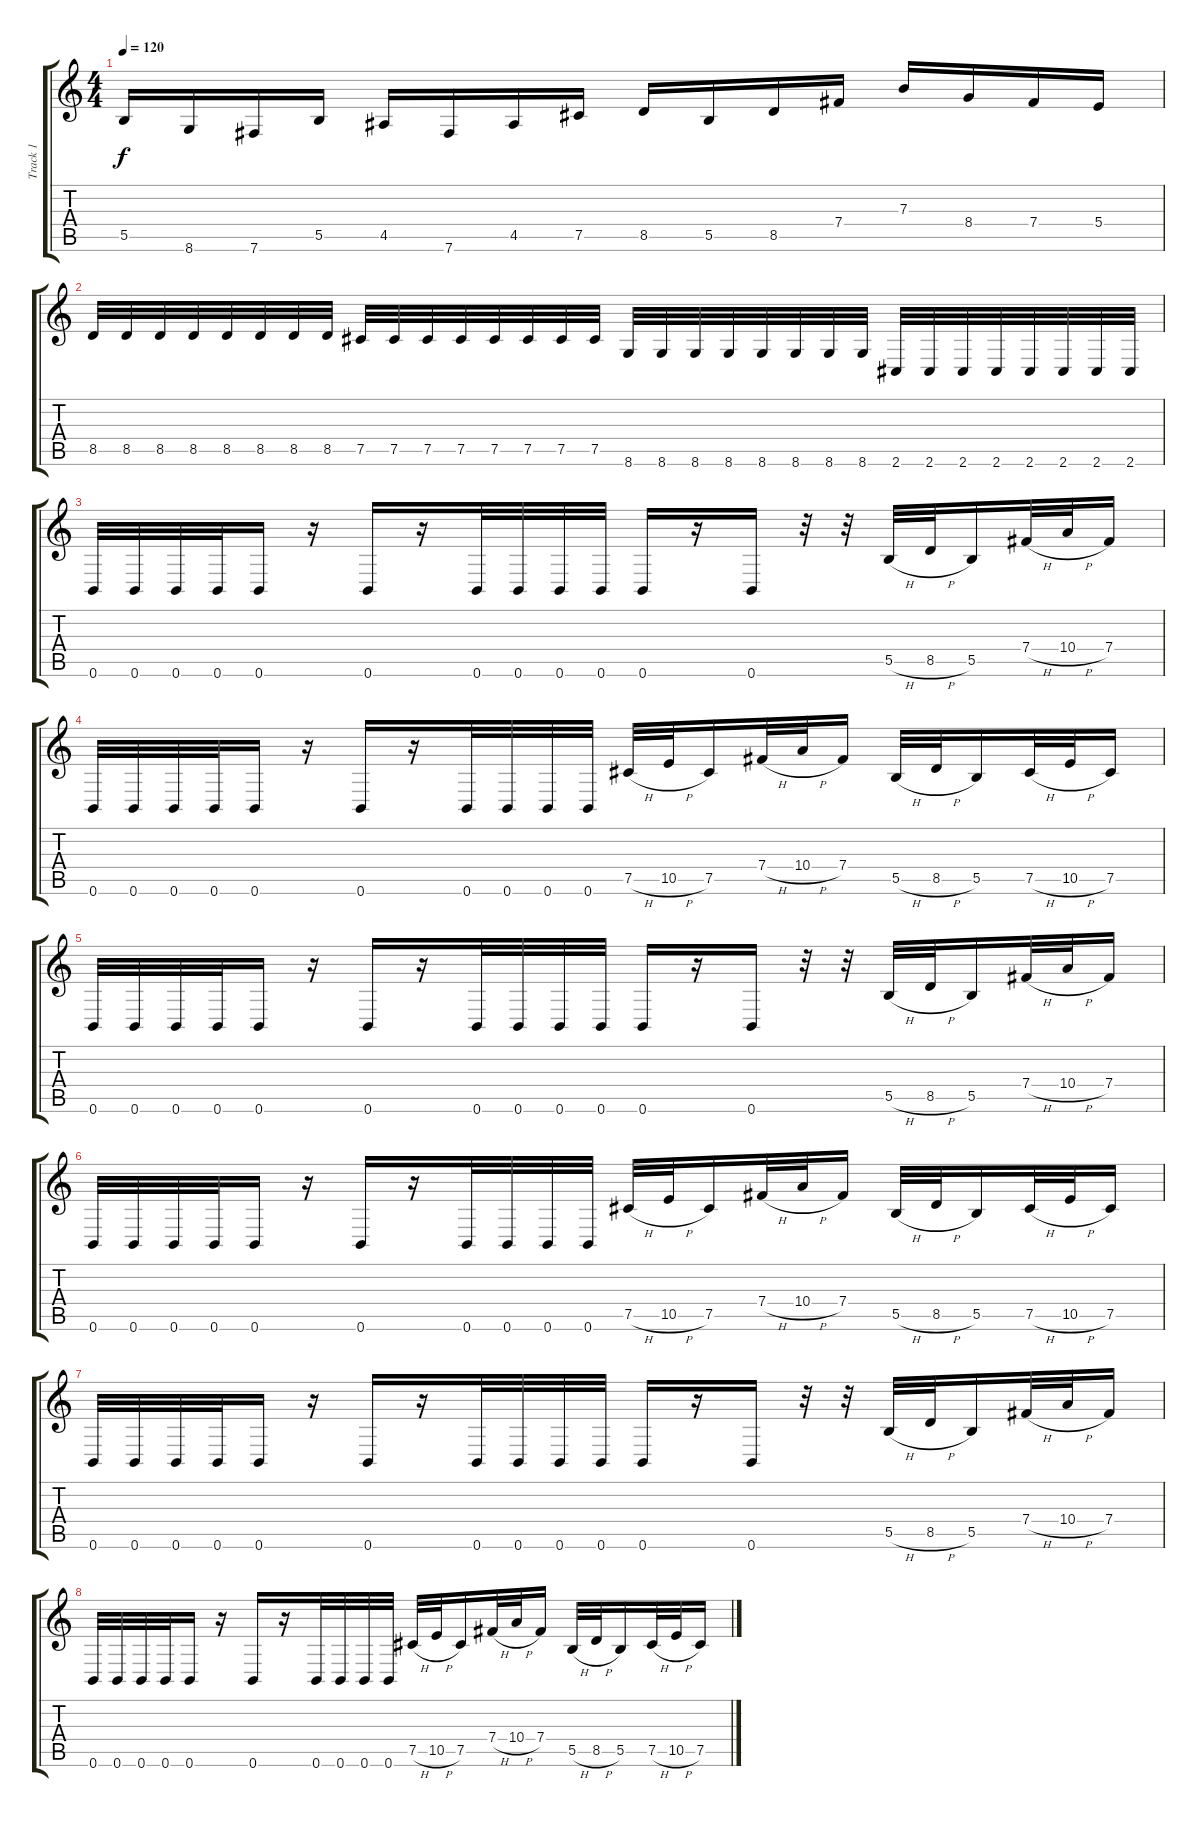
\track ("Track 1" "Track 1") {instrument distortionguitar}
\staff {score tabs}
\tuning (Db4 Ab3 E3 B2 Gb2 B1) {hide}
\ts (4 4)
\tempo 120
\clef g2
\ks c
5.5.16{dy f} 8.6.16 7.6.16 5.5.16 4.5.16 7.6.16 4.5.16 7.5.16 8.5.16 5.5.16 8.5.16 7.4.16 7.3.16 8.4.16 7.4.16 5.4.16 |
8.5.32 8.5.32 8.5.32 8.5.32 8.5.32 8.5.32 8.5.32 8.5.32 7.5.32 7.5.32 7.5.32 7.5.32 7.5.32 7.5.32 7.5.32 7.5.32 8.6.32 8.6.32 8.6.32 8.6.32 8.6.32 8.6.32 8.6.32 8.6.32 2.6.32 2.6.32 2.6.32 2.6.32 2.6.32 2.6.32 2.6.32 2.6.32 |
0.6.32 0.6.32 0.6.32 0.6.32 0.6.16 r.16 0.6.16 r.16 0.6.32 0.6.32 0.6.32 0.6.32 0.6.16 r.16 0.6.16 r.32 r.32 5.5{h}.32 8.5{h}.32 5.5.16 7.4{h}.32 10.4{h}.32 7.4.16 |
0.6.32 0.6.32 0.6.32 0.6.32 0.6.16 r.16 0.6.16 r.16 0.6.32 0.6.32 0.6.32 0.6.32 7.5{h}.32 10.5{h}.32 7.5.16 7.4{h}.32 10.4{h}.32 7.4.16 5.5{h}.32 8.5{h}.32 5.5.16 7.5{h}.32 10.5{h}.32 7.5.16 |
0.6.32 0.6.32 0.6.32 0.6.32 0.6.16 r.16 0.6.16 r.16 0.6.32 0.6.32 0.6.32 0.6.32 0.6.16 r.16 0.6.16 r.32 r.32 5.5{h}.32 8.5{h}.32 5.5.16 7.4{h}.32 10.4{h}.32 7.4.16 |
0.6.32 0.6.32 0.6.32 0.6.32 0.6.16 r.16 0.6.16 r.16 0.6.32 0.6.32 0.6.32 0.6.32 7.5{h}.32 10.5{h}.32 7.5.16 7.4{h}.32 10.4{h}.32 7.4.16 5.5{h}.32 8.5{h}.32 5.5.16 7.5{h}.32 10.5{h}.32 7.5.16 |
0.6.32 0.6.32 0.6.32 0.6.32 0.6.16 r.16 0.6.16 r.16 0.6.32 0.6.32 0.6.32 0.6.32 0.6.16 r.16 0.6.16 r.32 r.32 5.5{h}.32 8.5{h}.32 5.5.16 7.4{h}.32 10.4{h}.32 7.4.16 |
0.6.32 0.6.32 0.6.32 0.6.32 0.6.16 r.16 0.6.16 r.16 0.6.32 0.6.32 0.6.32 0.6.32 7.5{h}.32 10.5{h}.32 7.5.16 7.4{h}.32 10.4{h}.32 7.4.16 5.5{h}.32 8.5{h}.32 5.5.16 7.5{h}.32 10.5{h}.32 7.5.16
